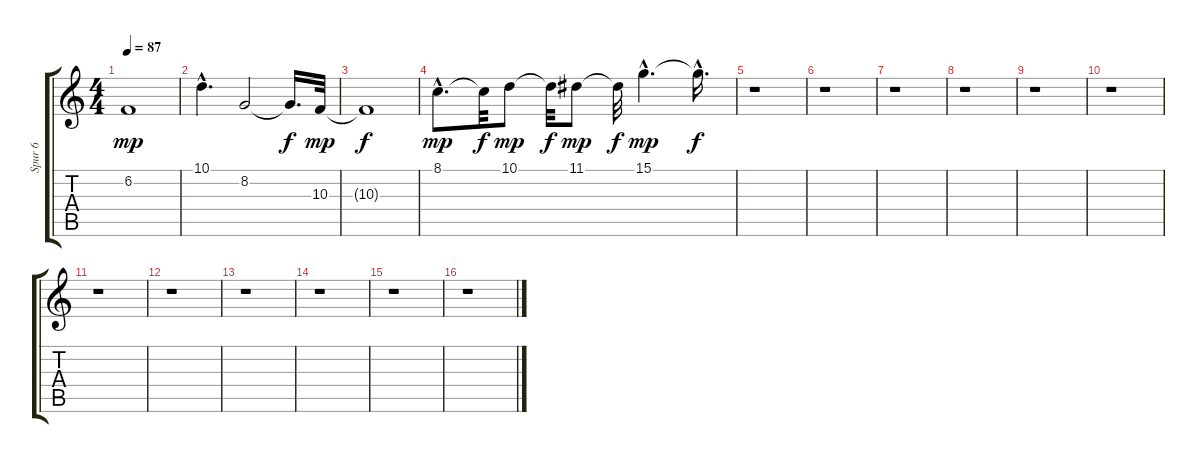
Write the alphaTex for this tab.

\track ("Spur 6" "Spur 6") {instrument oboe}
\staff {score tabs}
\tuning (E4 B3 G3 D3 A2 E2) {hide}
\ts (4 4)
\tempo 87
\clef g2
\ks c
6.2.1{dy mp} |
10.1{hac}.4{d} 8.2.2 8.2{t}.16{d dy f} 10.3.32{dy mp} |
10.3{t}.1{dy f} |
8.1{hac}.8{d dy mp} 8.1{t}.32{dy f} 10.1.8{dy mp} 10.1{t}.32{dy f} 11.1.8{dy mp} 11.1{t}.32{dy f} 15.1{hac}.4{d dy mp} 15.1{hac t}.16{d dy f} |
r.1 |
r.1 |
r.1 |
r.1 |
r.1 |
r.1 |
r.1 |
r.1 |
r.1 |
r.1 |
r.1 |
r.1
